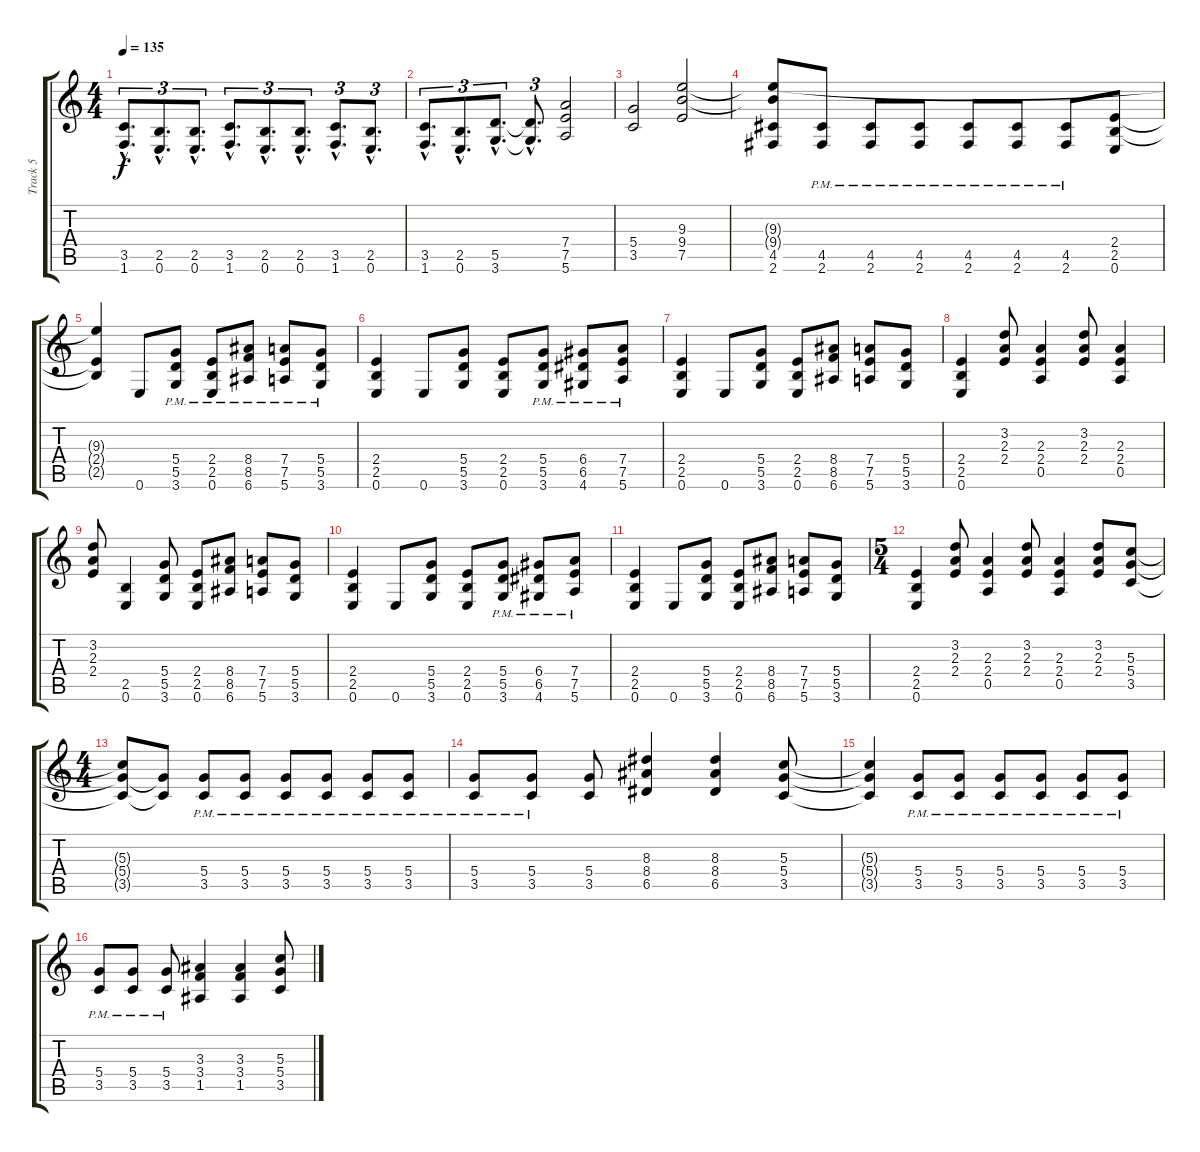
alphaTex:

\track ("Track 5" "Track 5") {instrument overdrivenguitar}
\staff {score tabs}
\tuning (E4 B3 G3 D3 A2 E2) {hide}
\ts (4 4)
\tempo 135
\clef g2
\ks c
(3.5{hac} 1.6{hac}).8{d tu (3 2) dy f} (2.5{hac} 0.6{hac}).8{d tu (3 2)} (2.5{hac} 0.6{hac}).8{d tu (3 2)} (3.5{hac} 1.6{hac}).8{d tu (3 2)} (2.5{hac} 0.6{hac}).8{d tu (3 2)} (2.5{hac} 0.6{hac}).8{d tu (3 2)} (3.5{hac} 1.6{hac}).8{d tu (3 2)} (2.5{hac} 0.6{hac}).8{d tu (3 2)} |
(3.5{hac} 1.6{hac}).8{d tu (3 2)} (2.5{hac} 0.6{hac}).8{d tu (3 2)} (5.5{hac} 3.6{hac}).8{d tu (3 2)} (5.5{hac t} 3.6{hac t}).8{d tu (3 2)} (7.4 7.5 5.6).2 |
(5.4 3.5).2 (9.3 9.4 7.5).2 |
(9.3{t} 9.4{t} 4.5 2.6).8 (4.5{pm} 2.6{pm}).8 (4.5 2.6{pm}).8 (4.5{pm} 2.6{pm}).8 (4.5{pm} 2.6{pm}).8 (4.5{pm} 2.6{pm}).8 (4.5{pm} 2.6{pm}).8 (2.4 2.5 0.6).8 |
(9.3{t} 2.4{t} 2.5{t}).4 0.6.8 (5.4{pm} 5.5{pm} 3.6{pm}).8 (2.4{pm} 2.5{pm} 0.6{pm}).8 (8.4{pm} 8.5{pm} 6.6{pm}).8 (7.4{pm} 7.5{pm} 5.6{pm}).8 (5.4{pm} 5.5{pm} 3.6{pm}).8 |
(2.4 2.5 0.6).4 0.6.8 (5.4 5.5 3.6).8 (2.4 2.5 0.6).8 (5.4{pm} 5.5{pm} 3.6{pm}).8 (6.4{pm} 6.5 4.6{pm}).8 (7.4{pm} 7.5{pm} 5.6{pm}).8 |
(2.4 2.5 0.6).4 0.6.8 (5.4 5.5 3.6).8 (2.4 2.5 0.6).8 (8.4 8.5 6.6).8 (7.4 7.5 5.6).8 (5.4 5.5 3.6).8 |
(2.4 2.5 0.6).4 (3.2 2.3 2.4).8 (2.3 2.4 0.5).4 (3.2 2.3 2.4).8 (2.3 2.4 0.5).4 |
(3.2 2.3 2.4).8 (2.5 0.6).4 (5.4 5.5 3.6).8 (2.4 2.5 0.6).8 (8.4 8.5 6.6).8 (7.4 7.5 5.6).8 (5.4 5.5 3.6).8 |
(2.4 2.5 0.6).4 0.6.8 (5.4 5.5 3.6).8 (2.4 2.5 0.6).8 (5.4{pm} 5.5{pm} 3.6{pm}).8 (6.4{pm} 6.5 4.6{pm}).8 (7.4{pm} 7.5{pm} 5.6{pm}).8 |
(2.4 2.5 0.6).4 0.6.8 (5.4 5.5 3.6).8 (2.4 2.5 0.6).8 (8.4 8.5 6.6).8 (7.4 7.5 5.6).8 (5.4 5.5 3.6).8 |
\ts (5 4)
(2.4 2.5 0.6).4 (3.2 2.3 2.4).8 (2.3 2.4 0.5).4 (3.2 2.3 2.4).8 (2.3 2.4 0.5).4 (3.2 2.3 2.4).8 (5.3 5.4 3.5).8 |
\ts (4 4)
(5.3{t} 5.4{t} 3.5{t}).8 (5.4{t} 3.5{t}).8 (5.4{pm} 3.5{pm}).8 (5.4{pm} 3.5{pm}).8 (5.4{pm} 3.5{pm}).8 (5.4{pm} 3.5{pm}).8 (5.4 3.5{pm}).8 (5.4{pm} 3.5).8 |
(5.4{pm} 3.5{pm}).8 (5.4{pm} 3.5{pm}).8 (5.4 3.5).8 (8.3 8.4 6.5).4 (8.3 8.4 6.5).4 (5.3 5.4 3.5).8 |
(5.3{t} 5.4{t} 3.5{t}).4 (5.4{pm} 3.5{pm}).8 (5.4{pm} 3.5{pm}).8 (5.4{pm} 3.5{pm}).8 (5.4{pm} 3.5{pm}).8 (5.4{pm} 3.5{pm}).8 (5.4{pm} 3.5{pm}).8 |
(5.4{pm} 3.5{pm}).8 (5.4{pm} 3.5{pm}).8 (5.4{pm} 3.5{pm}).8 (3.3 3.4 1.5).4 (3.3 3.4 1.5).4 (5.3 5.4 3.5).8
